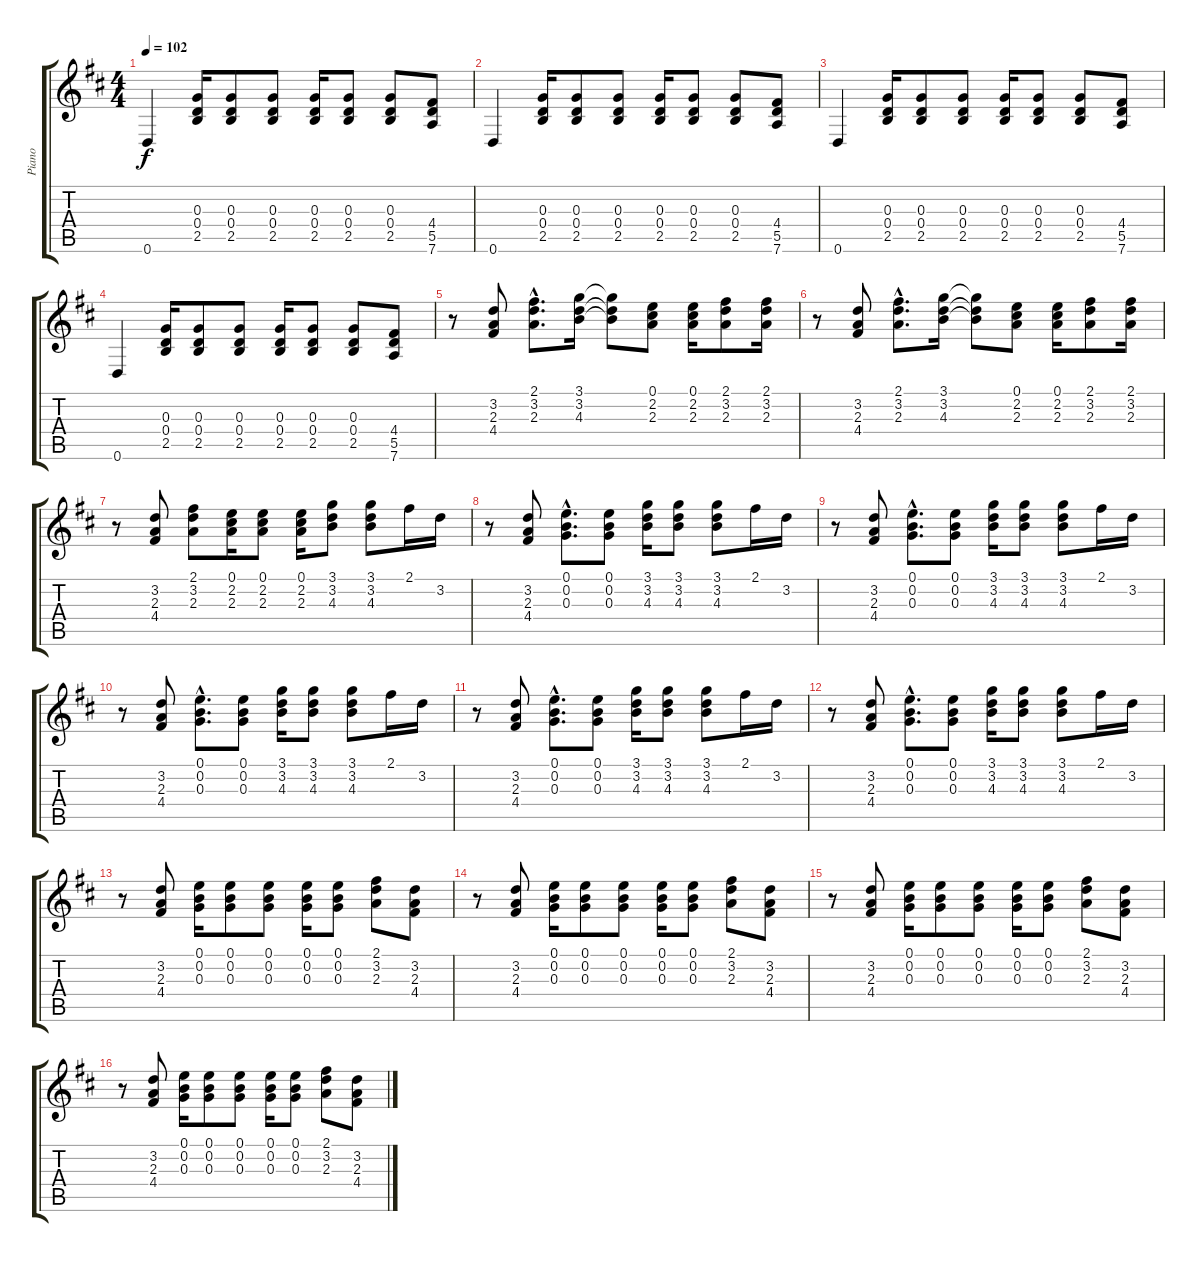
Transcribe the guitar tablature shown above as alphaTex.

\track ("Piano" "Piano") {instrument brightacousticpiano}
\staff {score tabs}
\tuning (E5 B4 G4 D4 A3 D3) {hide}
\ts (4 4)
\tempo 102
\clef g2
\ks d
0.6.4{dy f} (0.3 0.4 2.5).16 (0.3 0.4 2.5).8 (0.3 0.4 2.5).8 (0.3 0.4 2.5).16 (0.3 0.4 2.5).8 (0.3 0.4 2.5).8 (4.4 5.5 7.6).8 |
0.6.4 (0.3 0.4 2.5).16 (0.3 0.4 2.5).8 (0.3 0.4 2.5).8 (0.3 0.4 2.5).16 (0.3 0.4 2.5).8 (0.3 0.4 2.5).8 (4.4 5.5 7.6).8 |
0.6.4 (0.3 0.4 2.5).16 (0.3 0.4 2.5).8 (0.3 0.4 2.5).8 (0.3 0.4 2.5).16 (0.3 0.4 2.5).8 (0.3 0.4 2.5).8 (4.4 5.5 7.6).8 |
0.6.4 (0.3 0.4 2.5).16 (0.3 0.4 2.5).8 (0.3 0.4 2.5).8 (0.3 0.4 2.5).16 (0.3 0.4 2.5).8 (0.3 0.4 2.5).8 (4.4 5.5 7.6).8 |
r.8 (3.2 2.3 4.4).8 (2.1{hac} 3.2{hac} 2.3{hac}).8{d} (3.1 3.2 4.3).16 (3.1{t} 3.2{t} 4.3{t}).8 (0.1 2.2 2.3).8 (0.1 2.2 2.3).16 (2.1 3.2 2.3).8 (2.1 3.2 2.3).16 |
r.8 (3.2 2.3 4.4).8 (2.1{hac} 3.2{hac} 2.3{hac}).8{d} (3.1 3.2 4.3).16 (3.1{t} 3.2{t} 4.3{t}).8 (0.1 2.2 2.3).8 (0.1 2.2 2.3).16 (2.1 3.2 2.3).8 (2.1 3.2 2.3).16 |
r.8 (3.2 2.3 4.4).8 (2.1 3.2 2.3).8 (0.1 2.2 2.3).16 (0.1 2.2 2.3).8 (0.1 2.2 2.3).16 (3.1 3.2 4.3).8 (3.1 3.2 4.3).8 2.1.16 3.2.16 |
r.8 (3.2 2.3 4.4).8 (0.1{hac} 0.2{hac} 0.3{hac}).8{d} (0.1 0.2 0.3).8 (3.1 3.2 4.3).16 (3.1 3.2 4.3).8 (3.1 3.2 4.3).8 2.1.16 3.2.16 |
r.8 (3.2 2.3 4.4).8 (0.1{hac} 0.2{hac} 0.3{hac}).8{d} (0.1 0.2 0.3).8 (3.1 3.2 4.3).16 (3.1 3.2 4.3).8 (3.1 3.2 4.3).8 2.1.16 3.2.16 |
r.8 (3.2 2.3 4.4).8 (0.1{hac} 0.2{hac} 0.3{hac}).8{d} (0.1 0.2 0.3).8 (3.1 3.2 4.3).16 (3.1 3.2 4.3).8 (3.1 3.2 4.3).8 2.1.16 3.2.16 |
r.8 (3.2 2.3 4.4).8 (0.1{hac} 0.2{hac} 0.3{hac}).8{d} (0.1 0.2 0.3).8 (3.1 3.2 4.3).16 (3.1 3.2 4.3).8 (3.1 3.2 4.3).8 2.1.16 3.2.16 |
r.8 (3.2 2.3 4.4).8 (0.1{hac} 0.2{hac} 0.3{hac}).8{d} (0.1 0.2 0.3).8 (3.1 3.2 4.3).16 (3.1 3.2 4.3).8 (3.1 3.2 4.3).8 2.1.16 3.2.16 |
r.8 (3.2 2.3 4.4).8 (0.1 0.2 0.3).16 (0.1 0.2 0.3).8 (0.1 0.2 0.3).8 (0.1 0.2 0.3).16 (0.1 0.2 0.3).8 (2.1 3.2 2.3).8 (3.2 2.3 4.4).8 |
r.8 (3.2 2.3 4.4).8 (0.1 0.2 0.3).16 (0.1 0.2 0.3).8 (0.1 0.2 0.3).8 (0.1 0.2 0.3).16 (0.1 0.2 0.3).8 (2.1 3.2 2.3).8 (3.2 2.3 4.4).8 |
r.8 (3.2 2.3 4.4).8 (0.1 0.2 0.3).16 (0.1 0.2 0.3).8 (0.1 0.2 0.3).8 (0.1 0.2 0.3).16 (0.1 0.2 0.3).8 (2.1 3.2 2.3).8 (3.2 2.3 4.4).8 |
r.8 (3.2 2.3 4.4).8 (0.1 0.2 0.3).16 (0.1 0.2 0.3).8 (0.1 0.2 0.3).8 (0.1 0.2 0.3).16 (0.1 0.2 0.3).8 (2.1 3.2 2.3).8 (3.2 2.3 4.4).8
